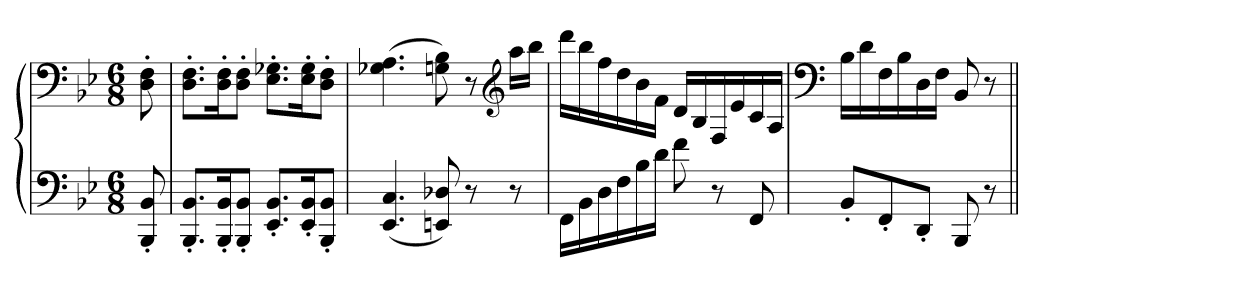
**kern	**kern
*part1	*part1
*staff2	*staff1
*clefF4	*clefF4
*k[b-e-]	*k[b-e-]
*B-:	*B-:
*M6/8	*M6/8
=	=
8BBB-' 8BB-'	8D' 8F'
=63	=63
8.BBB-' 8.BB-'L	8.D' 8.F'L
16BBB-' 16BB-'K	16D' 16F'K
8BBB-' 8BB-'J	8D' 8F'J
8.EE-' 8.BB-'L	8.E-' 8.G-X'L
16EE-' 16BB-'K	16E-' 16G-'K
8BBB-' 8BB-'J	8D' 8F'J
=64	=64
(4.EE- 4.C	(4.G-X 4.A
8EEn 8D-X)	8Gn 8B-)
8r	8r
*	*clefG2
8r	16aaLL
.	16bb-JJ
=65	=65
16FFLL	16dddLL
16BB-	16bb-
16D	16ff
16F	16dd
16B-	16b-
16dJJ	16fJJ
8f	16dLL
.	16B-
8r	16F
.	16e-
8FF	16c
.	16AJJ
=66	=66
*	*clefF4
8BB-'L	16B-LL
.	16d
8FF'	16F
.	16B-
8DD'J	16D
.	16FJJ
8BBB-	8BB-
8r	8r
=||	=||
*-	*-
